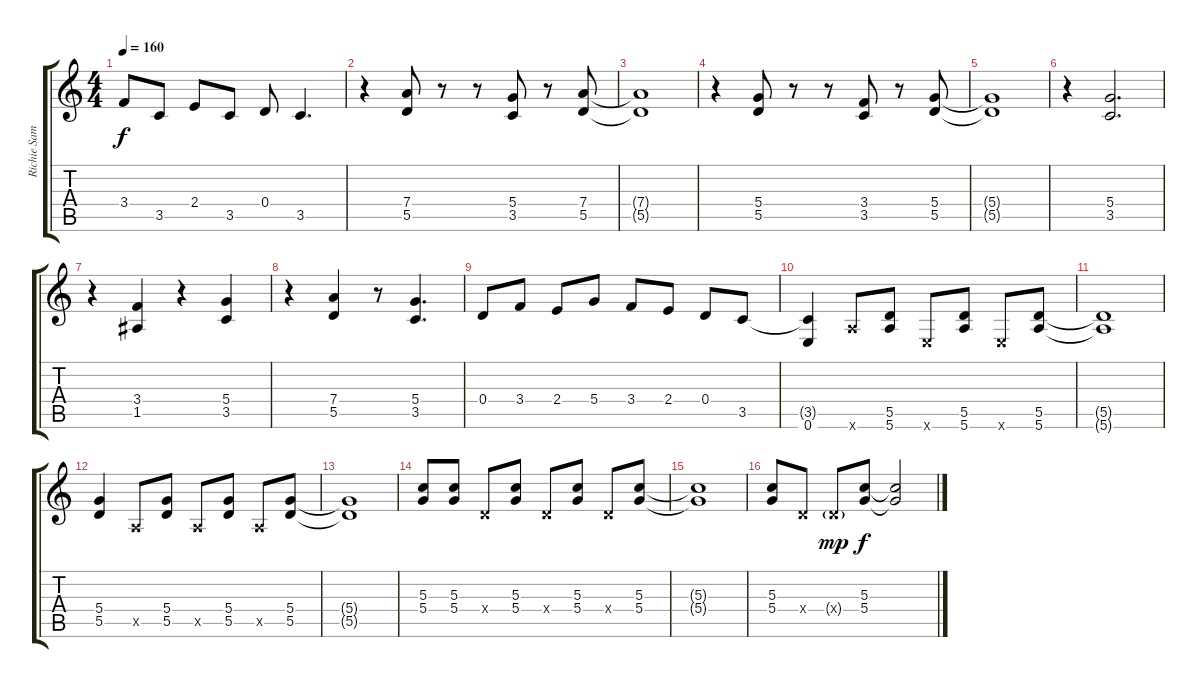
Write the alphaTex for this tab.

\track ("Richie Sambora Gtr.2" "Richie Sam") {instrument distortionguitar}
\staff {score tabs}
\tuning (E4 B3 G3 D3 A2 E2) {hide}
\ts (4 4)
\tempo 160
\clef g2
\ks c
3.4.8{dy f} 3.5.8 2.4.8 3.5.8 0.4.8 3.5.4{d} |
r.4 (7.4 5.5).8 r.8 r.8 (5.4 3.5).8 r.8 (7.4 5.5).8 |
(7.4{t} 5.5{t}).1 |
r.4 (5.4 5.5).8 r.8 r.8 (3.4 3.5).8 r.8 (5.4 5.5).8 |
(5.4{t} 5.5{t}).1 |
r.4 (5.4 3.5).2{d} |
r.4 (3.4 1.5).4 r.4 (5.4 3.5).4 |
r.4 (7.4 5.5).4 r.8 (5.4 3.5).4{d} |
0.4.8 3.4.8 2.4.8 5.4.8 3.4.8 2.4.8 0.4.8 3.5.8 |
(3.5{t} 0.6).4 5.6{x}.8 (5.5 5.6).8 0.6{x}.8 (5.5 5.6).8 0.6{x}.8 (5.5 5.6).8 |
(5.5{t} 5.6{t}).1 |
(5.4 5.5).4 0.5{x}.8 (5.4 5.5).8 0.5{x}.8 (5.4 5.5).8 0.5{x}.8 (5.4 5.5).8 |
(5.4{t} 5.5{t}).1 |
(5.3 5.4).8 (5.3 5.4).8 0.4{x}.8 (5.3 5.4).8 0.4{x}.8 (5.3 5.4).8 0.4{x}.8 (5.3 5.4).8 |
(5.3{t} 5.4{t}).1 |
(5.3 5.4).8 0.4{x}.8 0.4{g x}.8{dy mp} (5.3 5.4).8{dy f} (5.3{t} 5.4{t}).2
